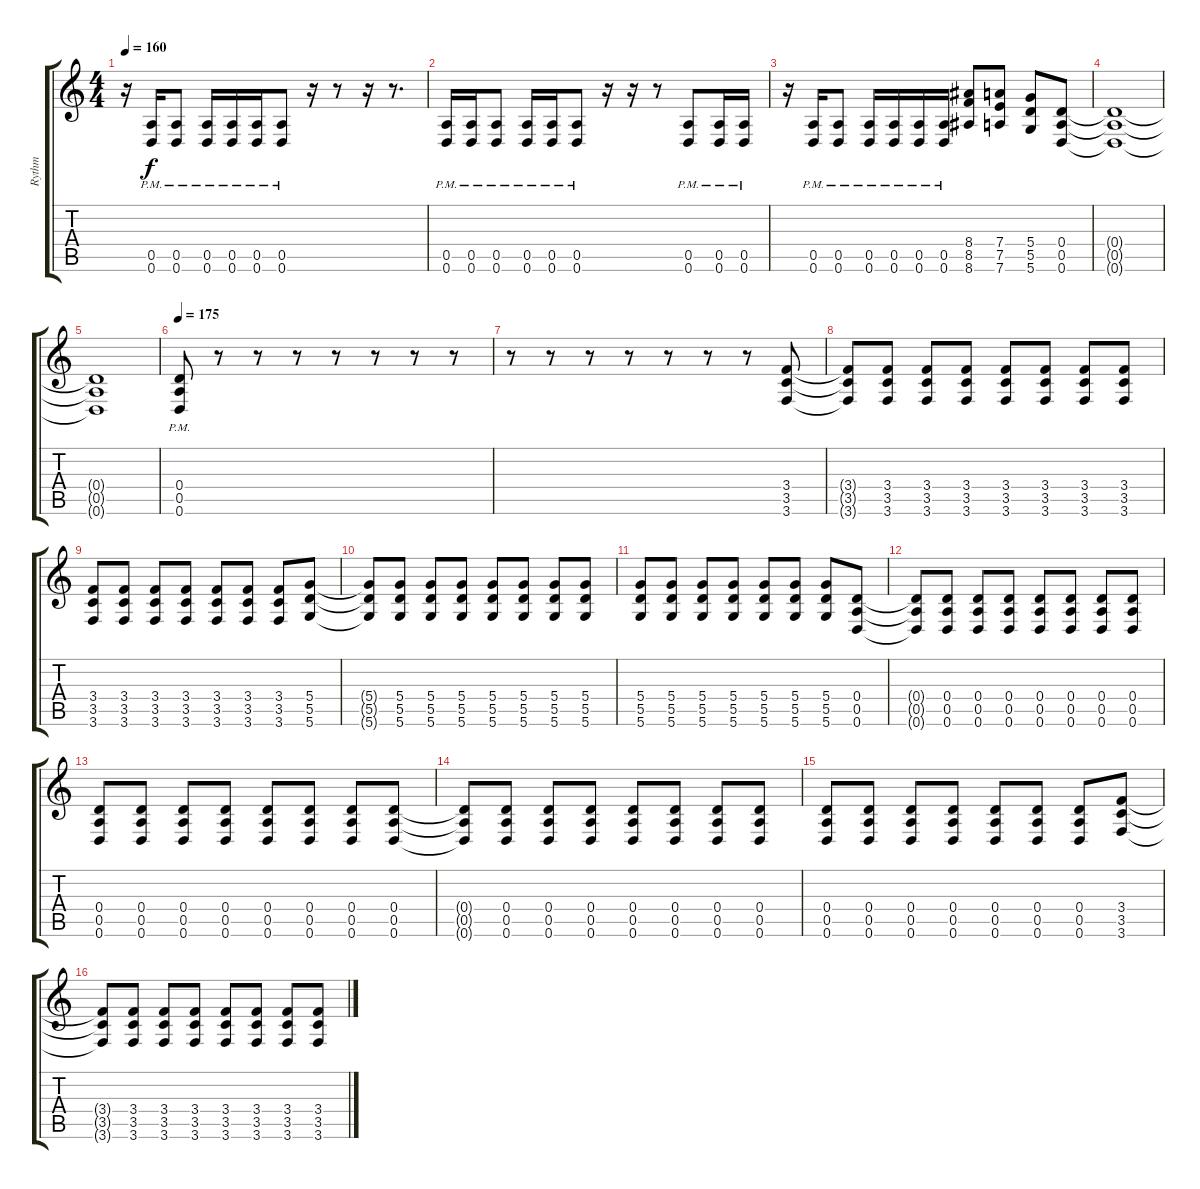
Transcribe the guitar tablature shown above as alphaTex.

\track ("Rythm" "Rythm") {instrument distortionguitar}
\staff {score tabs}
\tuning (E4 B3 G3 D3 A2 D2) {hide}
\ts (4 4)
\tempo 160
\clef g2
\ks c
r.16{dy f} (0.5{pm} 0.6{pm}).16 (0.5{pm} 0.6{pm}).8 (0.5{pm} 0.6{pm}).16 (0.5{pm} 0.6{pm}).16 (0.5{pm} 0.6{pm}).16 (0.5{pm} 0.6{pm}).8 r.16 r.8 r.16 r.8{d} |
(0.5{pm} 0.6{pm}).16 (0.5{pm} 0.6{pm}).16 (0.5{pm} 0.6{pm}).8 (0.5{pm} 0.6{pm}).16 (0.5{pm} 0.6{pm}).16 (0.5{pm} 0.6{pm}).8 r.16 r.16 r.8 (0.5{pm} 0.6{pm}).8 (0.5{pm} 0.6{pm}).16 (0.5{pm} 0.6{pm}).16 |
r.16 (0.5{pm} 0.6{pm}).16 (0.5{pm} 0.6{pm}).8 (0.5{pm} 0.6{pm}).16 (0.5{pm} 0.6{pm}).16 (0.5{pm} 0.6{pm}).16 (0.5{pm} 0.6{pm}).16 (8.4 8.5 8.6).8 (7.4 7.5 7.6).8 (5.4 5.5 5.6).8 (0.4 0.5 0.6).8 |
(0.4{t} 0.5{t} 0.6{t}).1 |
(0.4{t} 0.5{t} 0.6{t}).1 |
\tempo 175
(0.4{pm} 0.5{pm} 0.6{pm}).8 r.8 r.8 r.8 r.8 r.8 r.8 r.8 |
r.8 r.8 r.8 r.8 r.8 r.8 r.8 (3.4 3.5 3.6).8 |
(3.4{t} 3.5{t} 3.6{t}).8 (3.4 3.5 3.6).8 (3.4 3.5 3.6).8 (3.4 3.5 3.6).8 (3.4 3.5 3.6).8 (3.4 3.5 3.6).8 (3.4 3.5 3.6).8 (3.4 3.5 3.6).8 |
(3.4 3.5 3.6).8 (3.4 3.5 3.6).8 (3.4 3.5 3.6).8 (3.4 3.5 3.6).8 (3.4 3.5 3.6).8 (3.4 3.5 3.6).8 (3.4 3.5 3.6).8 (5.4 5.5 5.6).8 |
(5.4{t} 5.5{t} 5.6{t}).8 (5.4 5.5 5.6).8 (5.4 5.5 5.6).8 (5.4 5.5 5.6).8 (5.4 5.5 5.6).8 (5.4 5.5 5.6).8 (5.4 5.5 5.6).8 (5.4 5.5 5.6).8 |
(5.4 5.5 5.6).8 (5.4 5.5 5.6).8 (5.4 5.5 5.6).8 (5.4 5.5 5.6).8 (5.4 5.5 5.6).8 (5.4 5.5 5.6).8 (5.4 5.5 5.6).8 (0.4 0.5 0.6).8 |
(0.4{t} 0.5{t} 0.6{t}).8 (0.4 0.5 0.6).8 (0.4 0.5 0.6).8 (0.4 0.5 0.6).8 (0.4 0.5 0.6).8 (0.4 0.5 0.6).8 (0.4 0.5 0.6).8 (0.4 0.5 0.6).8 |
(0.4 0.5 0.6).8 (0.4 0.5 0.6).8 (0.4 0.5 0.6).8 (0.4 0.5 0.6).8 (0.4 0.5 0.6).8 (0.4 0.5 0.6).8 (0.4 0.5 0.6).8 (0.4 0.5 0.6).8 |
(0.4{t} 0.5{t} 0.6{t}).8 (0.4 0.5 0.6).8 (0.4 0.5 0.6).8 (0.4 0.5 0.6).8 (0.4 0.5 0.6).8 (0.4 0.5 0.6).8 (0.4 0.5 0.6).8 (0.4 0.5 0.6).8 |
(0.4 0.5 0.6).8 (0.4 0.5 0.6).8 (0.4 0.5 0.6).8 (0.4 0.5 0.6).8 (0.4 0.5 0.6).8 (0.4 0.5 0.6).8 (0.4 0.5 0.6).8 (3.4 3.5 3.6).8 |
(3.4{t} 3.5{t} 3.6{t}).8 (3.4 3.5 3.6).8 (3.4 3.5 3.6).8 (3.4 3.5 3.6).8 (3.4 3.5 3.6).8 (3.4 3.5 3.6).8 (3.4 3.5 3.6).8 (3.4 3.5 3.6).8
